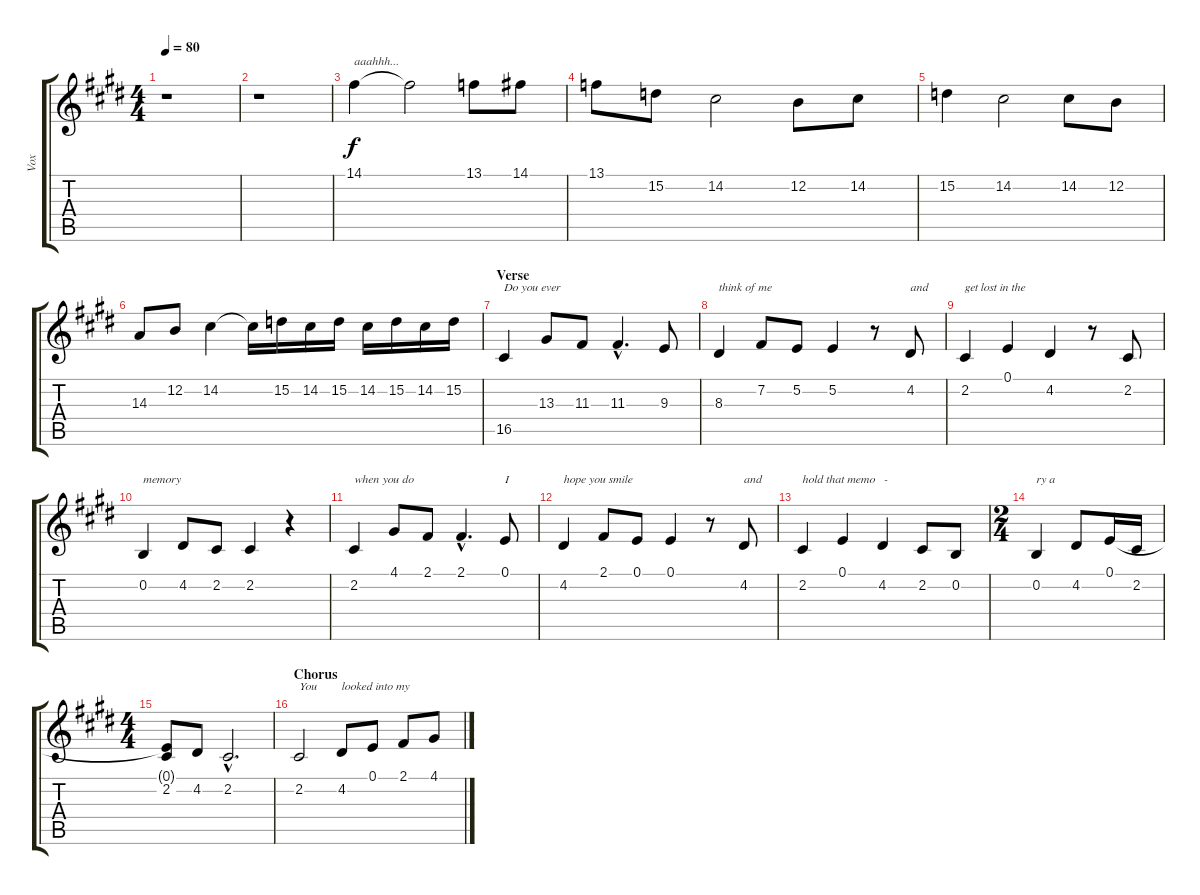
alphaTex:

\track ("Vox" "Vox") {instrument violin}
\staff {score tabs}
\tuning (E4 B3 G3 D3 A2 E2) {hide}
\ts (4 4)
\tempo 80
\clef g2
\ks c#minor
r.1{dy f} |
r.1 |
14.1.4{txt "aaahhh..."} 14.1{t}.2 13.1.8 14.1.8 |
13.1.8 15.2.8 14.2.2 12.2.8 14.2.8 |
15.2.4 14.2.2 14.2.8 12.2.8 |
14.3.8 12.2.8 14.2.4 14.2{t}.16 15.2.16 14.2.16 15.2.16 14.2.16 15.2.16 14.2.16 15.2.16 |
\section ("" "Verse")
16.5.4{txt "Do you ever"} 13.3.8 11.3.8 11.3{hac}.4{d} 9.3.8 |
8.3.4{txt "think of me"} 7.2.8 5.2.8 5.2.4 r.8 4.2.8{txt "and"} |
2.2.4{txt "get lost in the"} 0.1.4 4.2.4 r.8 2.2.8 |
0.2.4{txt "memory"} 4.2.8 2.2.8 2.2.4 r.4 |
2.2.4{txt "when you do"} 4.1.8 2.1.8 2.1{hac}.4{d} 0.1.8{txt "I"} |
4.2.4{txt "hope you smile"} 2.1.8 0.1.8 0.1.4 r.8 4.2.8{txt "and"} |
2.2.4{txt "hold that memo   -"} 0.1.4 4.2.4 2.2.8 0.2.8 |
\ts (2 4)
0.2.4{txt "ry a"} 4.2.8 0.1.16 2.2.16 |
\ts (4 4)
(0.1{t} 2.2).8 4.2.8 2.2{hac}.2{d} |
\section ("" "Chorus")
2.2.2{txt "You"} 4.2.8{txt "looked into my "} 0.1.8 2.1.8 4.1.8
